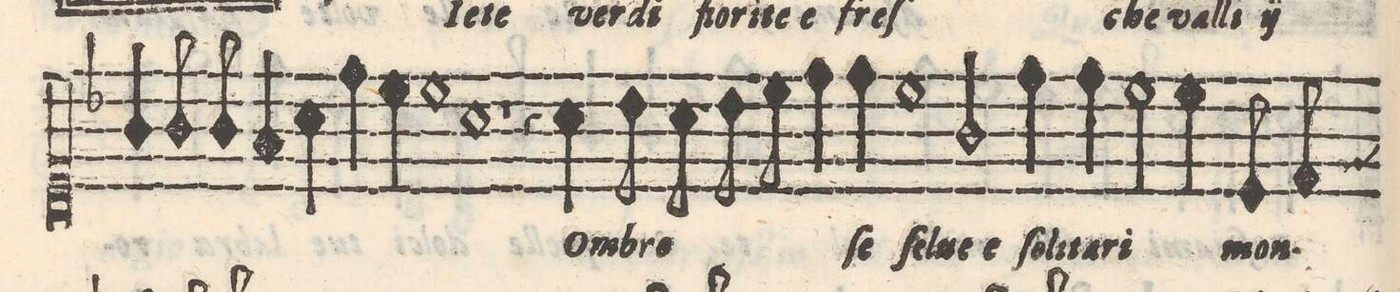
**kern	**text
*I"CANTO	*
*clefC1	*
*k[b-]	*
*met(C)	*
*M4/4	*
4g/	ver-
8g/	-di
8g/	fio-
=7-	=7-
4f/	-ri-
4a\	-te
4dd\	e freſ-
4cc\	-che
=8-	=8-
1cc	val-
=9-	=9-
1a	-li
*	*Xij
=10-	=10-
1r	.
=11-	=11-
4r	.
4a\	Om-
8b-\	-bro-
8a\	.
8b-\	.
8cc\	.
=12-	=12-
4dd\	.
4dd\	-ſe
1cc\	ſel-
=13-	=13-
2g/	-ve
=14-	=14-
4dd\	e ſo-
4dd\	-li-
2cc\	-ta-
=15-	=15-
4cc\	-ri
8c/	mon-
8d/	.
*-	*-
